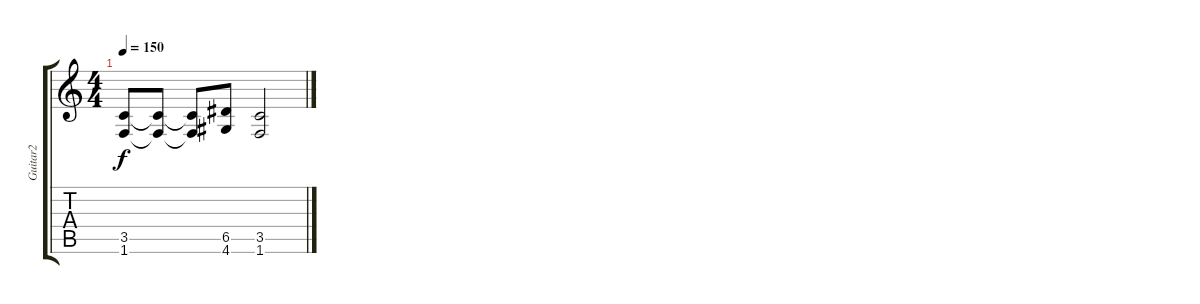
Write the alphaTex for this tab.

\track ("Guitar2" "Guitar2") {instrument overdrivenguitar}
\staff {score tabs}
\tuning (E4 B3 G3 D3 A2 E2) {hide}
\ts (4 4)
\tempo 150
\clef g2
\ks c
(3.5 1.6).8{dy f} (3.5{t} 1.6{t}).8 (3.5{t} 1.6{t}).8 (6.5 4.6).8 (3.5 1.6).2
